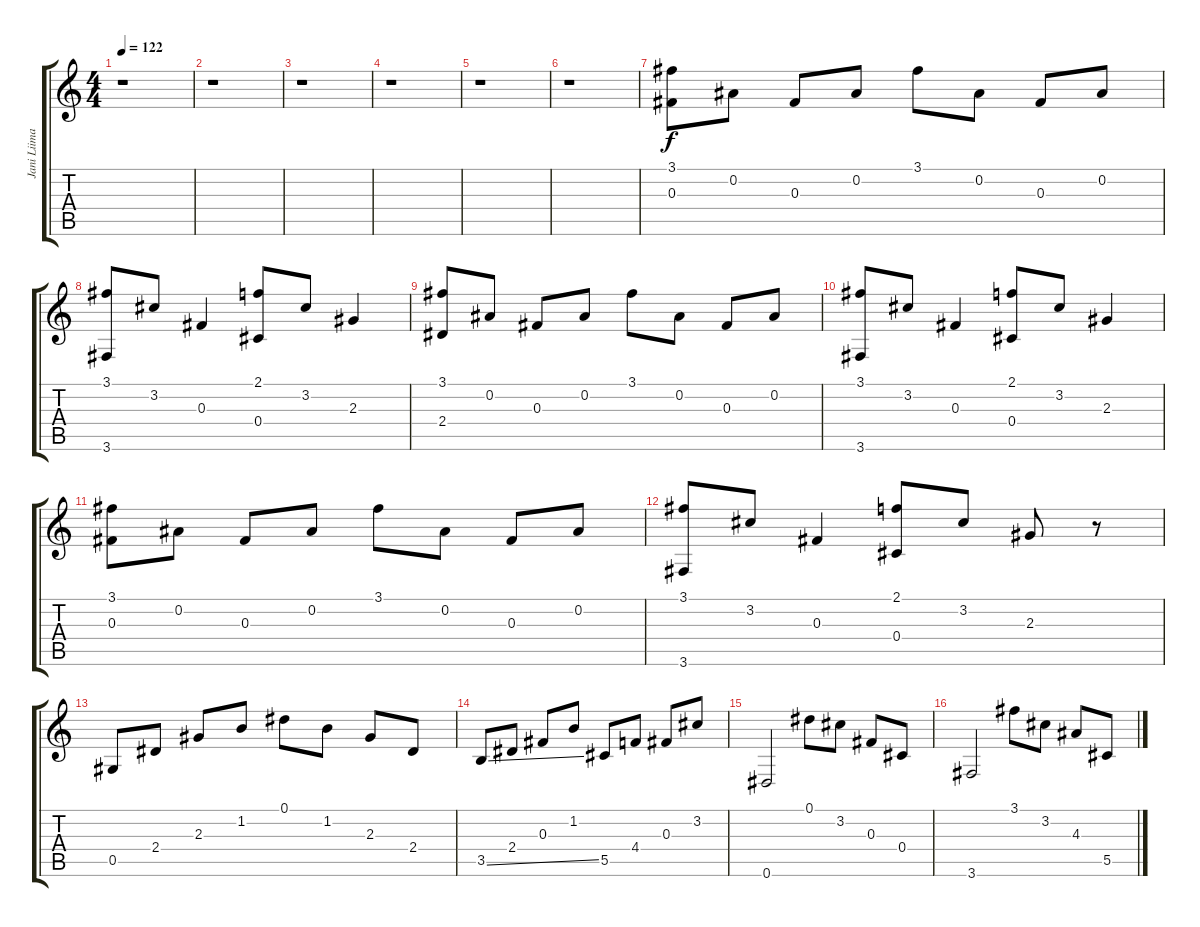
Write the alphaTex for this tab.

\track ("Jani Liimatainen" "Jani Liima") {instrument electricguitarclean}
\staff {score tabs}
\tuning (Eb4 Bb3 Gb3 Db3 Ab2 Eb2) {hide}
\ts (4 4)
\tempo 122
\clef g2
\ks c
r.1{dy f} |
r.1 |
r.1 |
r.1 |
r.1 |
r.1 |
(3.1 0.3).8 0.2.8 0.3.8 0.2.8 3.1.8 0.2.8 0.3.8 0.2.8 |
(3.1 3.6).8 3.2.8 0.3.4 (2.1 0.4).8 3.2.8 2.3.4 |
(3.1 2.4).8 0.2.8 0.3.8 0.2.8 3.1.8 0.2.8 0.3.8 0.2.8 |
(3.1 3.6).8 3.2.8 0.3.4 (2.1 0.4).8 3.2.8 2.3.4 |
(3.1 0.3).8 0.2.8 0.3.8 0.2.8 3.1.8 0.2.8 0.3.8 0.2.8 |
(3.1 3.6).8 3.2.8 0.3.4 (2.1 0.4).8 3.2.8 2.3.8 r.8 |
0.5.8 2.4.8 2.3.8 1.2.8 0.1.8 1.2.8 2.3.8 2.4.8 |
3.5{ss}.8 2.4.8 0.3.8 1.2.8 5.5.8 4.4.8 0.3.8 3.2.8 |
0.6.2 0.1.8 3.2.8 0.3.8 0.4.8 |
3.6.2 3.1.8 3.2.8 4.3.8 5.5.8
